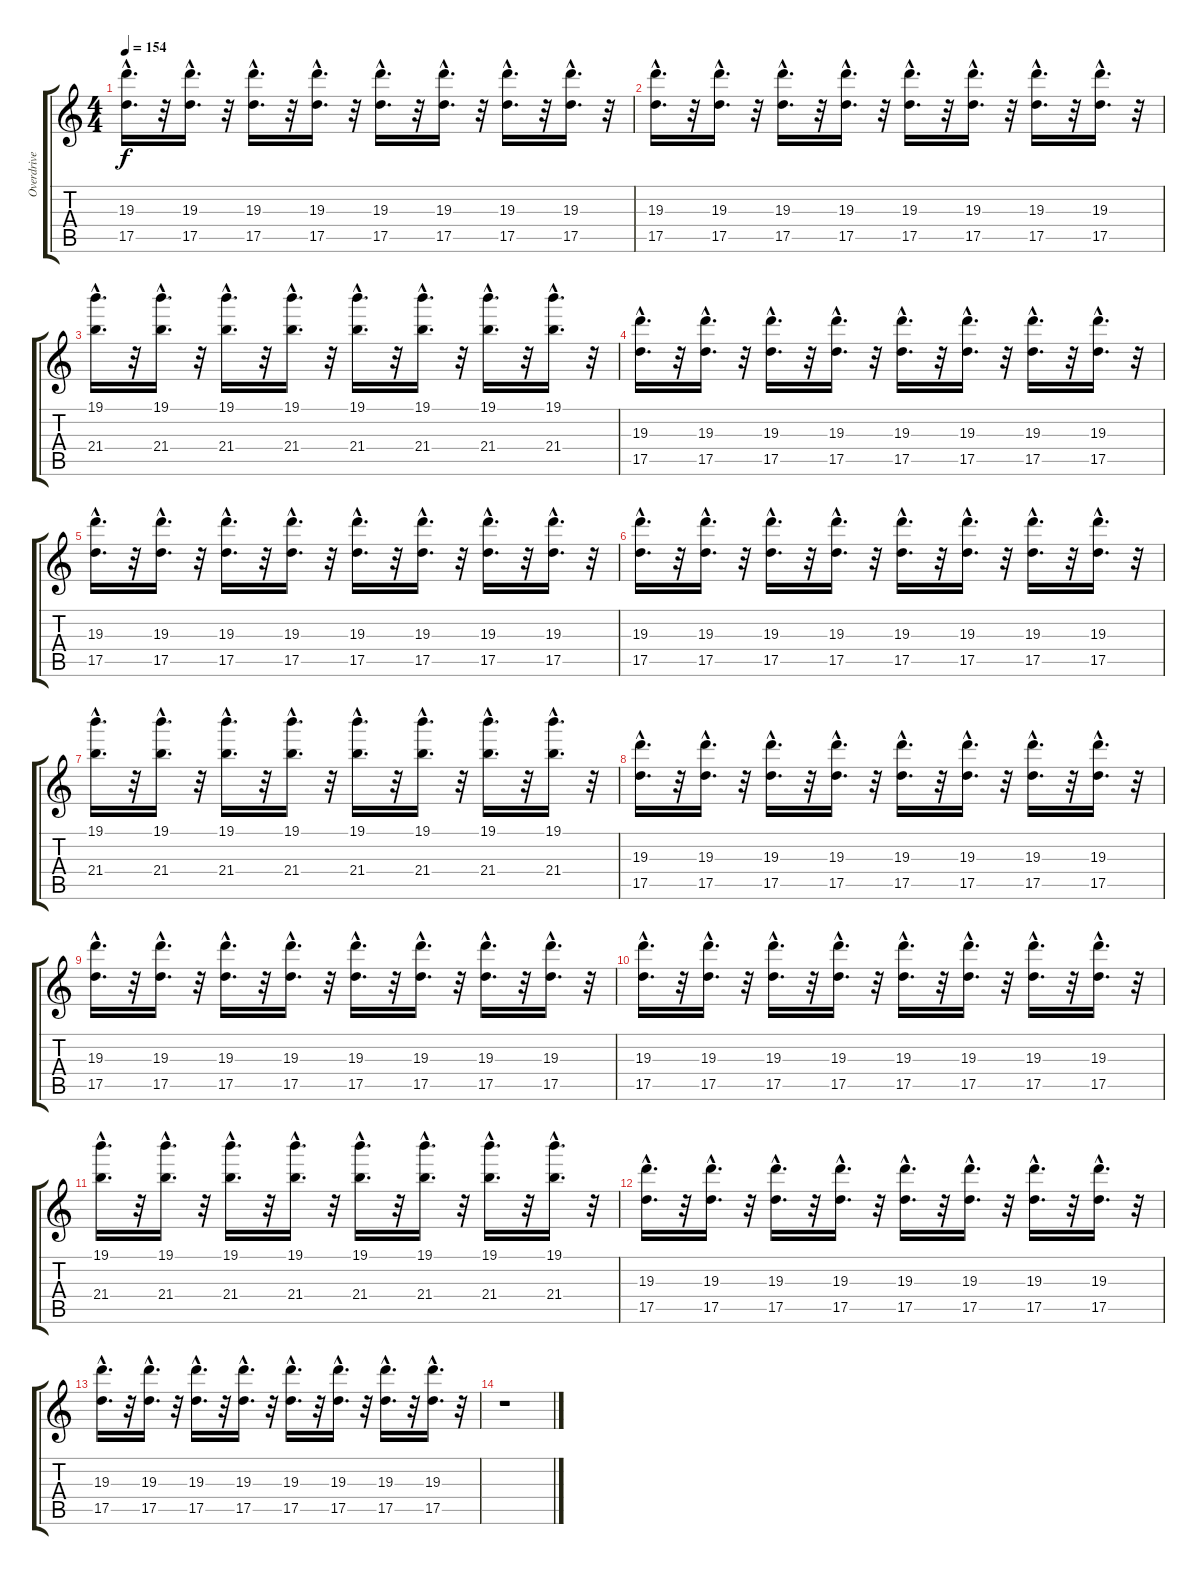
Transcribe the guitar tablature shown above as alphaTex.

\track ("Overdrive Guitar" "Overdrive ") {instrument overdrivenguitar}
\staff {score tabs}
\tuning (E4 B3 G3 D3 A2 E2) {hide}
\ts (4 4)
\tempo 154
\clef g2
\ks c
(19.3{hac} 17.5{hac}).16{d dy f} r.32 (19.3{hac} 17.5{hac}).16{d} r.32 (19.3{hac} 17.5{hac}).16{d} r.32 (19.3{hac} 17.5{hac}).16{d} r.32 (19.3{hac} 17.5{hac}).16{d} r.32 (19.3{hac} 17.5{hac}).16{d} r.32 (19.3{hac} 17.5{hac}).16{d} r.32 (19.3{hac} 17.5{hac}).16{d} r.32 |
(19.3{hac} 17.5{hac}).16{d} r.32 (19.3{hac} 17.5{hac}).16{d} r.32 (19.3{hac} 17.5{hac}).16{d} r.32 (19.3{hac} 17.5{hac}).16{d} r.32 (19.3{hac} 17.5{hac}).16{d} r.32 (19.3{hac} 17.5{hac}).16{d} r.32 (19.3{hac} 17.5{hac}).16{d} r.32 (19.3{hac} 17.5{hac}).16{d} r.32 |
(19.1{hac} 21.4{hac}).16{d} r.32 (19.1{hac} 21.4{hac}).16{d} r.32 (19.1{hac} 21.4{hac}).16{d} r.32 (19.1{hac} 21.4{hac}).16{d} r.32 (19.1{hac} 21.4{hac}).16{d} r.32 (19.1{hac} 21.4{hac}).16{d} r.32 (19.1{hac} 21.4{hac}).16{d} r.32 (19.1{hac} 21.4{hac}).16{d} r.32 |
(19.3{hac} 17.5{hac}).16{d} r.32 (19.3{hac} 17.5{hac}).16{d} r.32 (19.3{hac} 17.5{hac}).16{d} r.32 (19.3{hac} 17.5{hac}).16{d} r.32 (19.3{hac} 17.5{hac}).16{d} r.32 (19.3{hac} 17.5{hac}).16{d} r.32 (19.3{hac} 17.5{hac}).16{d} r.32 (19.3{hac} 17.5{hac}).16{d} r.32 |
(19.3{hac} 17.5{hac}).16{d} r.32 (19.3{hac} 17.5{hac}).16{d} r.32 (19.3{hac} 17.5{hac}).16{d} r.32 (19.3{hac} 17.5{hac}).16{d} r.32 (19.3{hac} 17.5{hac}).16{d} r.32 (19.3{hac} 17.5{hac}).16{d} r.32 (19.3{hac} 17.5{hac}).16{d} r.32 (19.3{hac} 17.5{hac}).16{d} r.32 |
(19.3{hac} 17.5{hac}).16{d} r.32 (19.3{hac} 17.5{hac}).16{d} r.32 (19.3{hac} 17.5{hac}).16{d} r.32 (19.3{hac} 17.5{hac}).16{d} r.32 (19.3{hac} 17.5{hac}).16{d} r.32 (19.3{hac} 17.5{hac}).16{d} r.32 (19.3{hac} 17.5{hac}).16{d} r.32 (19.3{hac} 17.5{hac}).16{d} r.32 |
(19.1{hac} 21.4{hac}).16{d} r.32 (19.1{hac} 21.4{hac}).16{d} r.32 (19.1{hac} 21.4{hac}).16{d} r.32 (19.1{hac} 21.4{hac}).16{d} r.32 (19.1{hac} 21.4{hac}).16{d} r.32 (19.1{hac} 21.4{hac}).16{d} r.32 (19.1{hac} 21.4{hac}).16{d} r.32 (19.1{hac} 21.4{hac}).16{d} r.32 |
(19.3{hac} 17.5{hac}).16{d} r.32 (19.3{hac} 17.5{hac}).16{d} r.32 (19.3{hac} 17.5{hac}).16{d} r.32 (19.3{hac} 17.5{hac}).16{d} r.32 (19.3{hac} 17.5{hac}).16{d} r.32 (19.3{hac} 17.5{hac}).16{d} r.32 (19.3{hac} 17.5{hac}).16{d} r.32 (19.3{hac} 17.5{hac}).16{d} r.32 |
(19.3{hac} 17.5{hac}).16{d} r.32 (19.3{hac} 17.5{hac}).16{d} r.32 (19.3{hac} 17.5{hac}).16{d} r.32 (19.3{hac} 17.5{hac}).16{d} r.32 (19.3{hac} 17.5{hac}).16{d} r.32 (19.3{hac} 17.5{hac}).16{d} r.32 (19.3{hac} 17.5{hac}).16{d} r.32 (19.3{hac} 17.5{hac}).16{d} r.32 |
(19.3{hac} 17.5{hac}).16{d} r.32 (19.3{hac} 17.5{hac}).16{d} r.32 (19.3{hac} 17.5{hac}).16{d} r.32 (19.3{hac} 17.5{hac}).16{d} r.32 (19.3{hac} 17.5{hac}).16{d} r.32 (19.3{hac} 17.5{hac}).16{d} r.32 (19.3{hac} 17.5{hac}).16{d} r.32 (19.3{hac} 17.5{hac}).16{d} r.32 |
(19.1{hac} 21.4{hac}).16{d} r.32 (19.1{hac} 21.4{hac}).16{d} r.32 (19.1{hac} 21.4{hac}).16{d} r.32 (19.1{hac} 21.4{hac}).16{d} r.32 (19.1{hac} 21.4{hac}).16{d} r.32 (19.1{hac} 21.4{hac}).16{d} r.32 (19.1{hac} 21.4{hac}).16{d} r.32 (19.1{hac} 21.4{hac}).16{d} r.32 |
(19.3{hac} 17.5{hac}).16{d} r.32 (19.3{hac} 17.5{hac}).16{d} r.32 (19.3{hac} 17.5{hac}).16{d} r.32 (19.3{hac} 17.5{hac}).16{d} r.32 (19.3{hac} 17.5{hac}).16{d} r.32 (19.3{hac} 17.5{hac}).16{d} r.32 (19.3{hac} 17.5{hac}).16{d} r.32 (19.3{hac} 17.5{hac}).16{d} r.32 |
(19.3{hac} 17.5{hac}).16{d} r.32 (19.3{hac} 17.5{hac}).16{d} r.32 (19.3{hac} 17.5{hac}).16{d} r.32 (19.3{hac} 17.5{hac}).16{d} r.32 (19.3{hac} 17.5{hac}).16{d} r.32 (19.3{hac} 17.5{hac}).16{d} r.32 (19.3{hac} 17.5{hac}).16{d} r.32 (19.3{hac} 17.5{hac}).16{d} r.32 |
r.1
